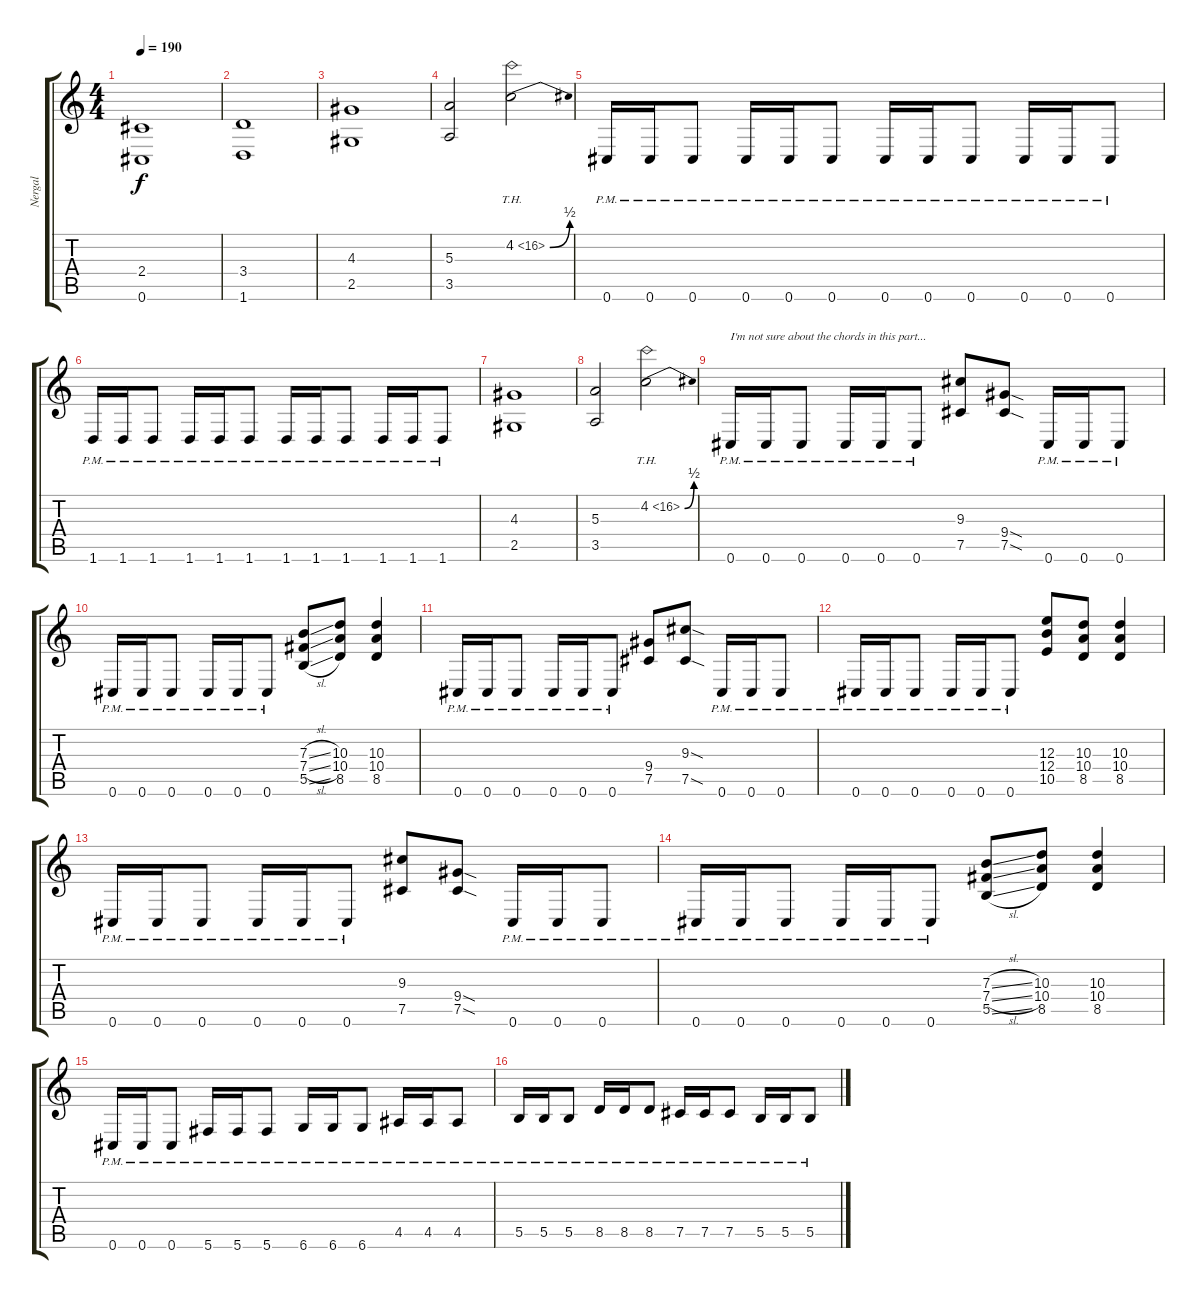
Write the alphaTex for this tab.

\track ("Nergal" "Nergal") {instrument distortionguitar}
\staff {score tabs}
\tuning (Db4 Ab3 E3 B2 Gb2 Db2) {hide}
\ts (4 4)
\section ("" "")
\tempo 190
\clef g2
\ks c
(2.4 0.6).1{dy f} |
(3.4 1.6).1 |
(4.3 2.5).1 |
(5.3 3.5).2 4.2{be (bend 0 0 60 2) th 12}.2 |
0.6{pm}.16 0.6{pm}.16 0.6{pm}.8 0.6{pm}.16 0.6{pm}.16 0.6{pm}.8 0.6{pm}.16 0.6{pm}.16 0.6{pm}.8 0.6{pm}.16 0.6{pm}.16 0.6{pm}.8 |
1.6{pm}.16 1.6{pm}.16 1.6{pm}.8 1.6{pm}.16 1.6{pm}.16 1.6{pm}.8 1.6{pm}.16 1.6{pm}.16 1.6{pm}.8 1.6{pm}.16 1.6{pm}.16 1.6{pm}.8 |
(4.3 2.5).1 |
(5.3 3.5).2 4.2{be (bend 0 0 60 2) th 12}.2 |
\section ("" "")
0.6{pm}.16{txt "I'm not sure about the chords in this part..."} 0.6{pm}.16 0.6{pm}.8 0.6{pm}.16 0.6{pm}.16 0.6{pm}.8 (9.3 7.5).8 (9.4{sod} 7.5{sod}).8 0.6{pm}.16 0.6{pm}.16 0.6{pm}.8 |
0.6{pm}.16 0.6{pm}.16 0.6{pm}.8 0.6{pm}.16 0.6{pm}.16 0.6{pm}.8 (7.3{sl} 7.4{sl} 5.5{sl}).8 (10.3 10.4 8.5).8 (10.3 10.4 8.5).4 |
0.6{pm}.16 0.6{pm}.16 0.6{pm}.8 0.6{pm}.16 0.6{pm}.16 0.6{pm}.8 (9.4 7.5).8 (9.3{sod} 7.5{sod}).8 0.6{pm}.16 0.6{pm}.16 0.6{pm}.8 |
0.6{pm}.16 0.6{pm}.16 0.6{pm}.8 0.6{pm}.16 0.6{pm}.16 0.6{pm}.8 (12.3 12.4 10.5).8 (10.3 10.4 8.5).8 (10.3 10.4 8.5).4 |
0.6{pm}.16 0.6{pm}.16 0.6{pm}.8 0.6{pm}.16 0.6{pm}.16 0.6{pm}.8 (9.3 7.5).8 (9.4{sod} 7.5{sod}).8 0.6{pm}.16 0.6{pm}.16 0.6{pm}.8 |
0.6{pm}.16 0.6{pm}.16 0.6{pm}.8 0.6{pm}.16 0.6{pm}.16 0.6{pm}.8 (7.3{sl} 7.4{sl} 5.5{sl}).8 (10.3 10.4 8.5).8 (10.3 10.4 8.5).4 |
0.6{pm}.16 0.6{pm}.16 0.6{pm}.8 5.6{pm}.16 5.6{pm}.16 5.6{pm}.8 6.6{pm}.16 6.6{pm}.16 6.6{pm}.8 4.5{pm}.16 4.5{pm}.16 4.5{pm}.8 |
5.5{pm}.16 5.5{pm}.16 5.5{pm}.8 8.5{pm}.16 8.5{pm}.16 8.5{pm}.8 7.5{pm}.16 7.5{pm}.16 7.5{pm}.8 5.5{pm}.16 5.5{pm}.16 5.5{pm}.8
